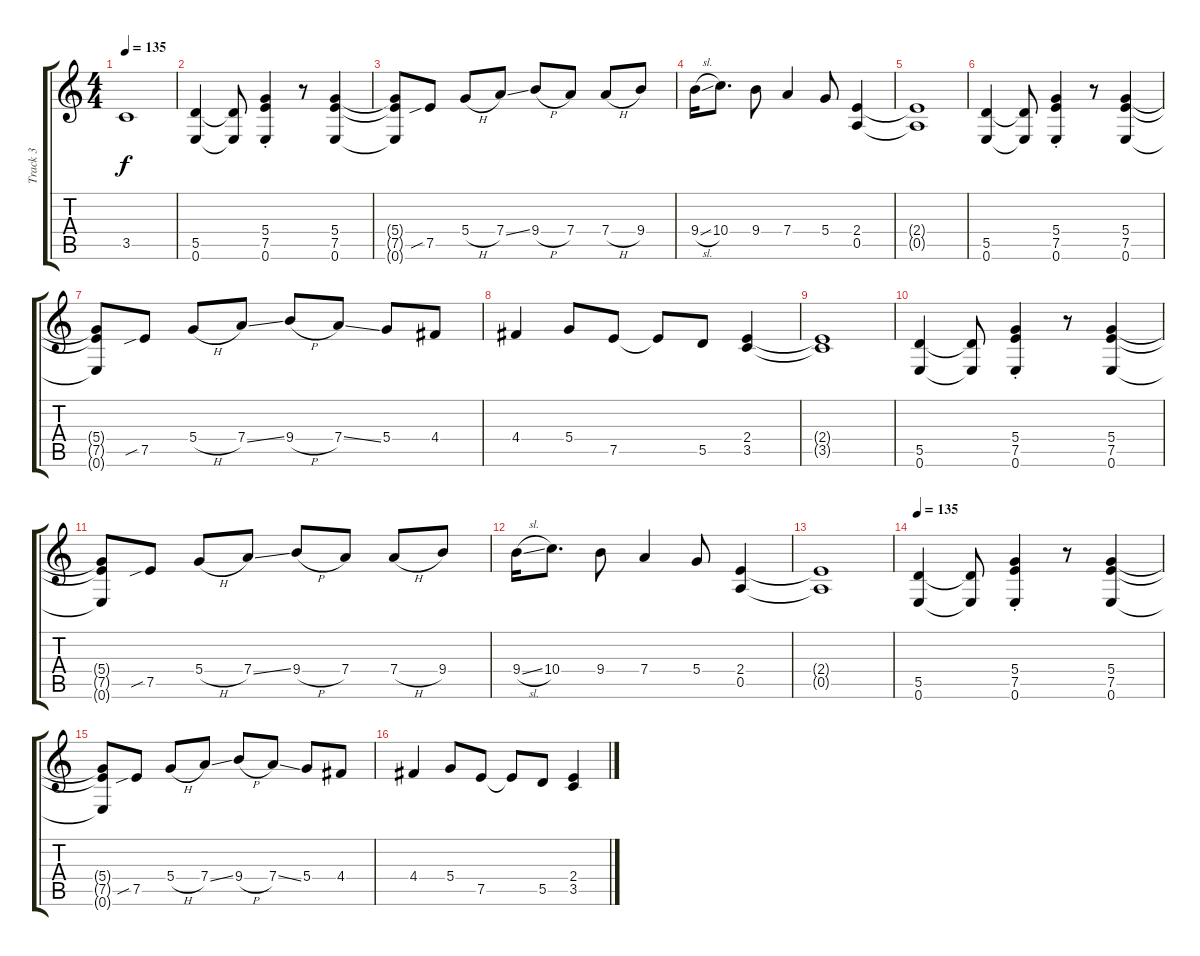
\track ("Track 3" "Track 3") {instrument acousticguitarsteel}
\staff {score tabs}
\tuning (E4 B3 G3 D3 A2 E2) {hide}
\ts (4 4)
\tempo 135
\clef g2
\ks c
3.5{t}.1{dy f} |
(5.5 0.6).4 (5.5{t} 0.6{t}).8 (5.4{st} 7.5{st} 0.6{st}).4 r.8 (5.4 7.5 0.6).4 |
(5.4{t} 7.5{t} 0.6{t}).8 7.5{sib}.8 5.4{h}.8 7.4{ss}.8 9.4{h}.8 7.4.8 7.4{h}.8 9.4.8 |
9.4{sl}.16 10.4.8{d} 9.4.8 7.4.4 5.4.8 (2.4 0.5).4 |
(2.4{t} 0.5{t}).1 |
(5.5 0.6).4 (5.5{t} 0.6{t}).8 (5.4{st} 7.5{st} 0.6{st}).4 r.8 (5.4 7.5 0.6).4 |
(5.4{t} 7.5{t} 0.6{t}).8 7.5{sib}.8 5.4{h}.8 7.4{ss}.8 9.4{h}.8 7.4{ss}.8 5.4.8 4.4.8 |
4.4.4 5.4.8 7.5.8 7.5{t}.8 5.5.8 (2.4 3.5).4 |
(2.4{t} 3.5{t}).1 |
(5.5 0.6).4 (5.5{t} 0.6{t}).8 (5.4{st} 7.5{st} 0.6{st}).4 r.8 (5.4 7.5 0.6).4 |
(5.4{t} 7.5{t} 0.6{t}).8 7.5{sib}.8 5.4{h}.8 7.4{ss}.8 9.4{h}.8 7.4.8 7.4{h}.8 9.4.8 |
9.4{sl}.16 10.4.8{d} 9.4.8 7.4.4 5.4.8 (2.4 0.5).4 |
(2.4{t} 0.5{t}).1 |
\tempo 135
(5.5 0.6).4 (5.5{t} 0.6{t}).8 (5.4{st} 7.5{st} 0.6{st}).4 r.8 (5.4 7.5 0.6).4 |
(5.4{t} 7.5{t} 0.6{t}).8 7.5{sib}.8 5.4{h}.8 7.4{ss}.8 9.4{h}.8 7.4{ss}.8 5.4.8 4.4.8 |
4.4.4 5.4.8 7.5.8 7.5{t}.8 5.5.8 (2.4 3.5).4
